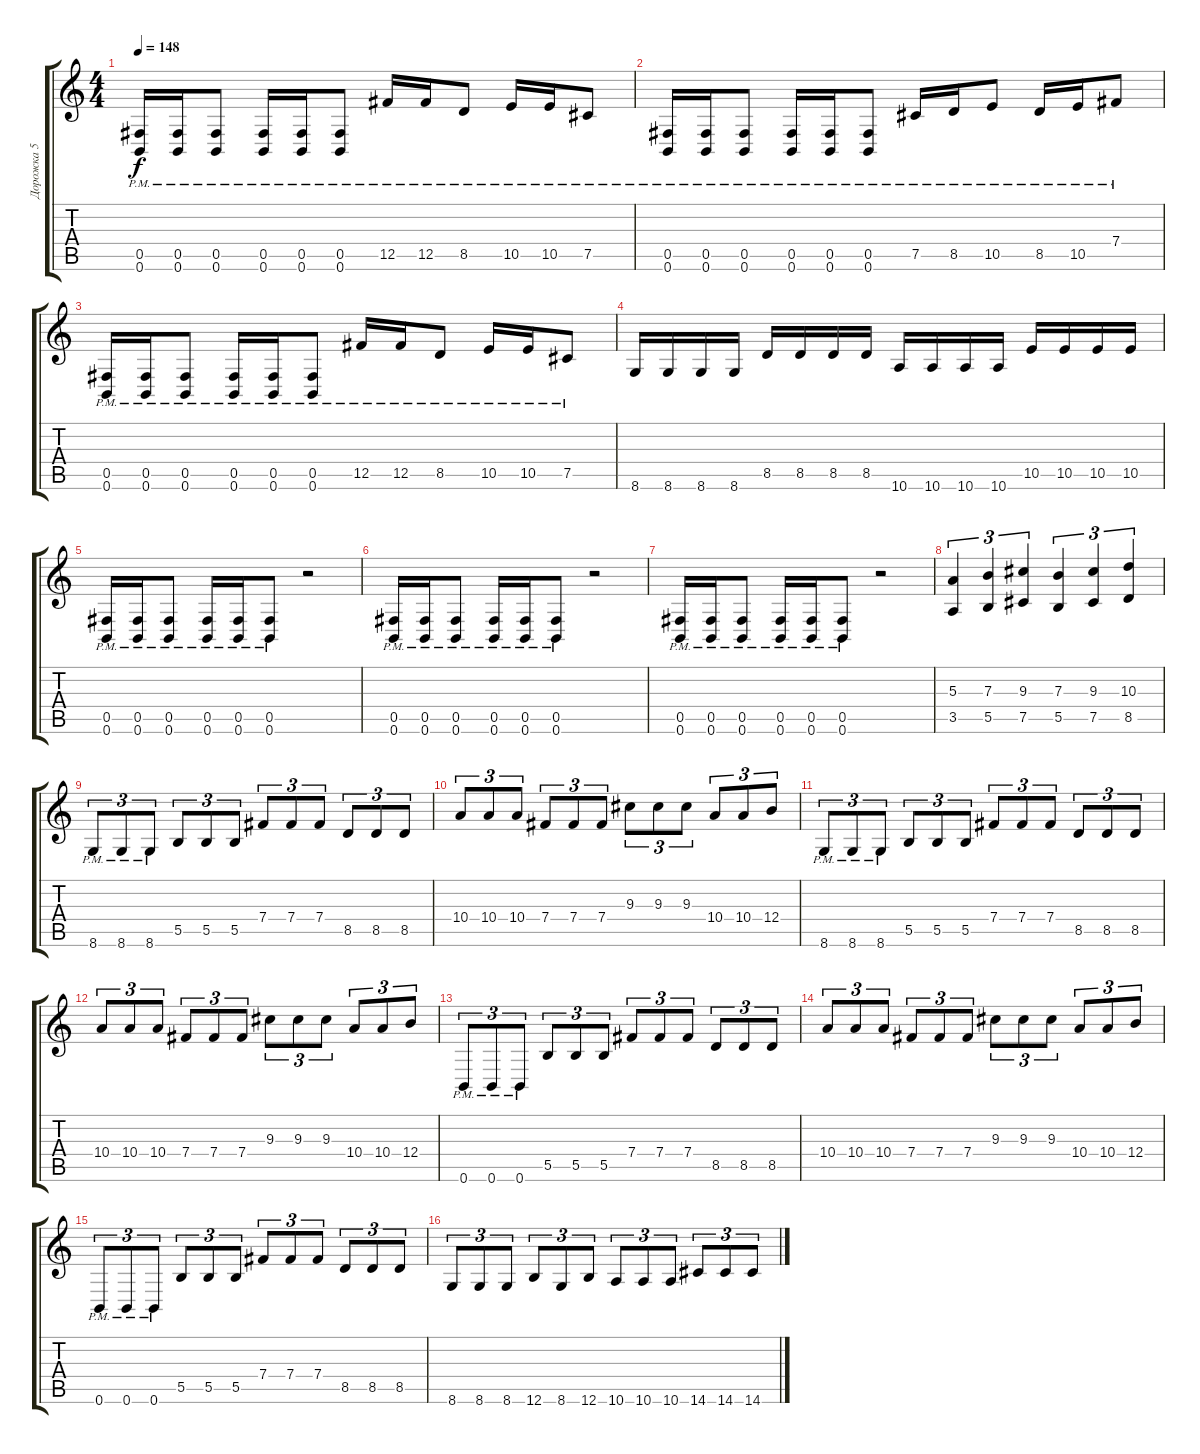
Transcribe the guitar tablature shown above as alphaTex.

\track ("Дорожка 5" "Дорожка 5") {instrument distortionguitar}
\staff {score tabs}
\tuning (Db4 Ab3 E3 B2 Gb2 B1) {hide}
\ts (4 4)
\tempo 148
\clef g2
\ks c
(0.5{pm} 0.6{pm}).16{dy f} (0.5{pm} 0.6{pm}).16 (0.5{pm} 0.6{pm}).8 (0.5{pm} 0.6{pm}).16 (0.5{pm} 0.6{pm}).16 (0.5{pm} 0.6{pm}).8 12.5{pm}.16 12.5{pm}.16 8.5{pm}.8 10.5{pm}.16 10.5{pm}.16 7.5{pm}.8 |
(0.5{pm} 0.6{pm}).16 (0.5{pm} 0.6{pm}).16 (0.5{pm} 0.6{pm}).8 (0.5{pm} 0.6{pm}).16 (0.5{pm} 0.6{pm}).16 (0.5{pm} 0.6{pm}).8 7.5{pm}.16 8.5{pm}.16 10.5{pm}.8 8.5{pm}.16 10.5{pm}.16 7.4{pm}.8 |
(0.5{pm} 0.6{pm}).16 (0.5{pm} 0.6{pm}).16 (0.5{pm} 0.6{pm}).8 (0.5{pm} 0.6{pm}).16 (0.5{pm} 0.6{pm}).16 (0.5{pm} 0.6{pm}).8 12.5{pm}.16 12.5{pm}.16 8.5{pm}.8 10.5{pm}.16 10.5{pm}.16 7.5{pm}.8 |
8.6.16 8.6.16 8.6.16 8.6.16 8.5.16 8.5.16 8.5.16 8.5.16 10.6.16 10.6.16 10.6.16 10.6.16 10.5.16 10.5.16 10.5.16 10.5.16 |
(0.5{pm} 0.6{pm}).16 (0.5{pm} 0.6{pm}).16 (0.5{pm} 0.6{pm}).8 (0.5{pm} 0.6{pm}).16 (0.5{pm} 0.6{pm}).16 (0.5{pm} 0.6{pm}).8 r.2 |
(0.5{pm} 0.6{pm}).16 (0.5{pm} 0.6{pm}).16 (0.5{pm} 0.6{pm}).8 (0.5{pm} 0.6{pm}).16 (0.5{pm} 0.6{pm}).16 (0.5{pm} 0.6{pm}).8 r.2 |
(0.5{pm} 0.6{pm}).16 (0.5{pm} 0.6{pm}).16 (0.5{pm} 0.6{pm}).8 (0.5{pm} 0.6{pm}).16 (0.5{pm} 0.6{pm}).16 (0.5{pm} 0.6{pm}).8 r.2 |
(5.3 3.5).4{tu (3 2)} (7.3 5.5).4{tu (3 2)} (9.3 7.5).4{tu (3 2)} (7.3 5.5).4{tu (3 2)} (9.3 7.5).4{tu (3 2)} (10.3 8.5).4{tu (3 2)} |
8.6{pm}.8{tu (3 2)} 8.6{pm}.8{tu (3 2)} 8.6{pm}.8{tu (3 2)} 5.5.8{tu (3 2)} 5.5.8{tu (3 2)} 5.5.8{tu (3 2)} 7.4.8{tu (3 2)} 7.4.8{tu (3 2)} 7.4.8{tu (3 2)} 8.5.8{tu (3 2)} 8.5.8{tu (3 2)} 8.5.8{tu (3 2)} |
10.4.8{tu (3 2)} 10.4.8{tu (3 2)} 10.4.8{tu (3 2)} 7.4.8{tu (3 2)} 7.4.8{tu (3 2)} 7.4.8{tu (3 2)} 9.3.8{tu (3 2)} 9.3.8{tu (3 2)} 9.3.8{tu (3 2)} 10.4.8{tu (3 2)} 10.4.8{tu (3 2)} 12.4.8{tu (3 2)} |
8.6{pm}.8{tu (3 2)} 8.6{pm}.8{tu (3 2)} 8.6{pm}.8{tu (3 2)} 5.5.8{tu (3 2)} 5.5.8{tu (3 2)} 5.5.8{tu (3 2)} 7.4.8{tu (3 2)} 7.4.8{tu (3 2)} 7.4.8{tu (3 2)} 8.5.8{tu (3 2)} 8.5.8{tu (3 2)} 8.5.8{tu (3 2)} |
10.4.8{tu (3 2)} 10.4.8{tu (3 2)} 10.4.8{tu (3 2)} 7.4.8{tu (3 2)} 7.4.8{tu (3 2)} 7.4.8{tu (3 2)} 9.3.8{tu (3 2)} 9.3.8{tu (3 2)} 9.3.8{tu (3 2)} 10.4.8{tu (3 2)} 10.4.8{tu (3 2)} 12.4.8{tu (3 2)} |
0.6{pm}.8{tu (3 2)} 0.6{pm}.8{tu (3 2)} 0.6{pm}.8{tu (3 2)} 5.5.8{tu (3 2)} 5.5.8{tu (3 2)} 5.5.8{tu (3 2)} 7.4.8{tu (3 2)} 7.4.8{tu (3 2)} 7.4.8{tu (3 2)} 8.5.8{tu (3 2)} 8.5.8{tu (3 2)} 8.5.8{tu (3 2)} |
10.4.8{tu (3 2)} 10.4.8{tu (3 2)} 10.4.8{tu (3 2)} 7.4.8{tu (3 2)} 7.4.8{tu (3 2)} 7.4.8{tu (3 2)} 9.3.8{tu (3 2)} 9.3.8{tu (3 2)} 9.3.8{tu (3 2)} 10.4.8{tu (3 2)} 10.4.8{tu (3 2)} 12.4.8{tu (3 2)} |
0.6{pm}.8{tu (3 2)} 0.6{pm}.8{tu (3 2)} 0.6{pm}.8{tu (3 2)} 5.5.8{tu (3 2)} 5.5.8{tu (3 2)} 5.5.8{tu (3 2)} 7.4.8{tu (3 2)} 7.4.8{tu (3 2)} 7.4.8{tu (3 2)} 8.5.8{tu (3 2)} 8.5.8{tu (3 2)} 8.5.8{tu (3 2)} |
8.6.8{tu (3 2)} 8.6.8{tu (3 2)} 8.6.8{tu (3 2)} 12.6.8{tu (3 2)} 8.6.8{tu (3 2)} 12.6.8{tu (3 2)} 10.6.8{tu (3 2)} 10.6.8{tu (3 2)} 10.6.8{tu (3 2)} 14.6.8{tu (3 2)} 14.6.8{tu (3 2)} 14.6.8{tu (3 2)}
